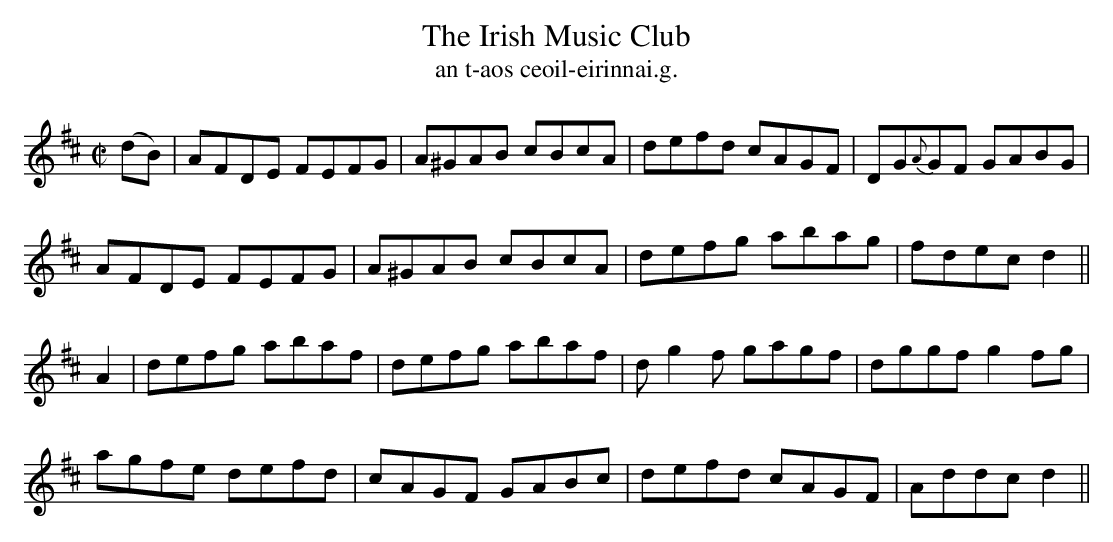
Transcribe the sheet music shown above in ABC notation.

X:1
T: Irish Music Club, The
T: an t-aos ceoil-eirinnai.g.
M: C|
L: 1/8
K: D
(dB)|AFDE FEFG|A^GAB cBcA|defd cAGF|DG{A}GF GABG|
AFDE FEFG|A^GAB cBcA|defg abag|fdec d2||
A2|defg abaf|defg abaf|dg2f gagf|dggf g2 fg|
agfe defd|cAGF GABc|defd cAGF|Addc d2||
